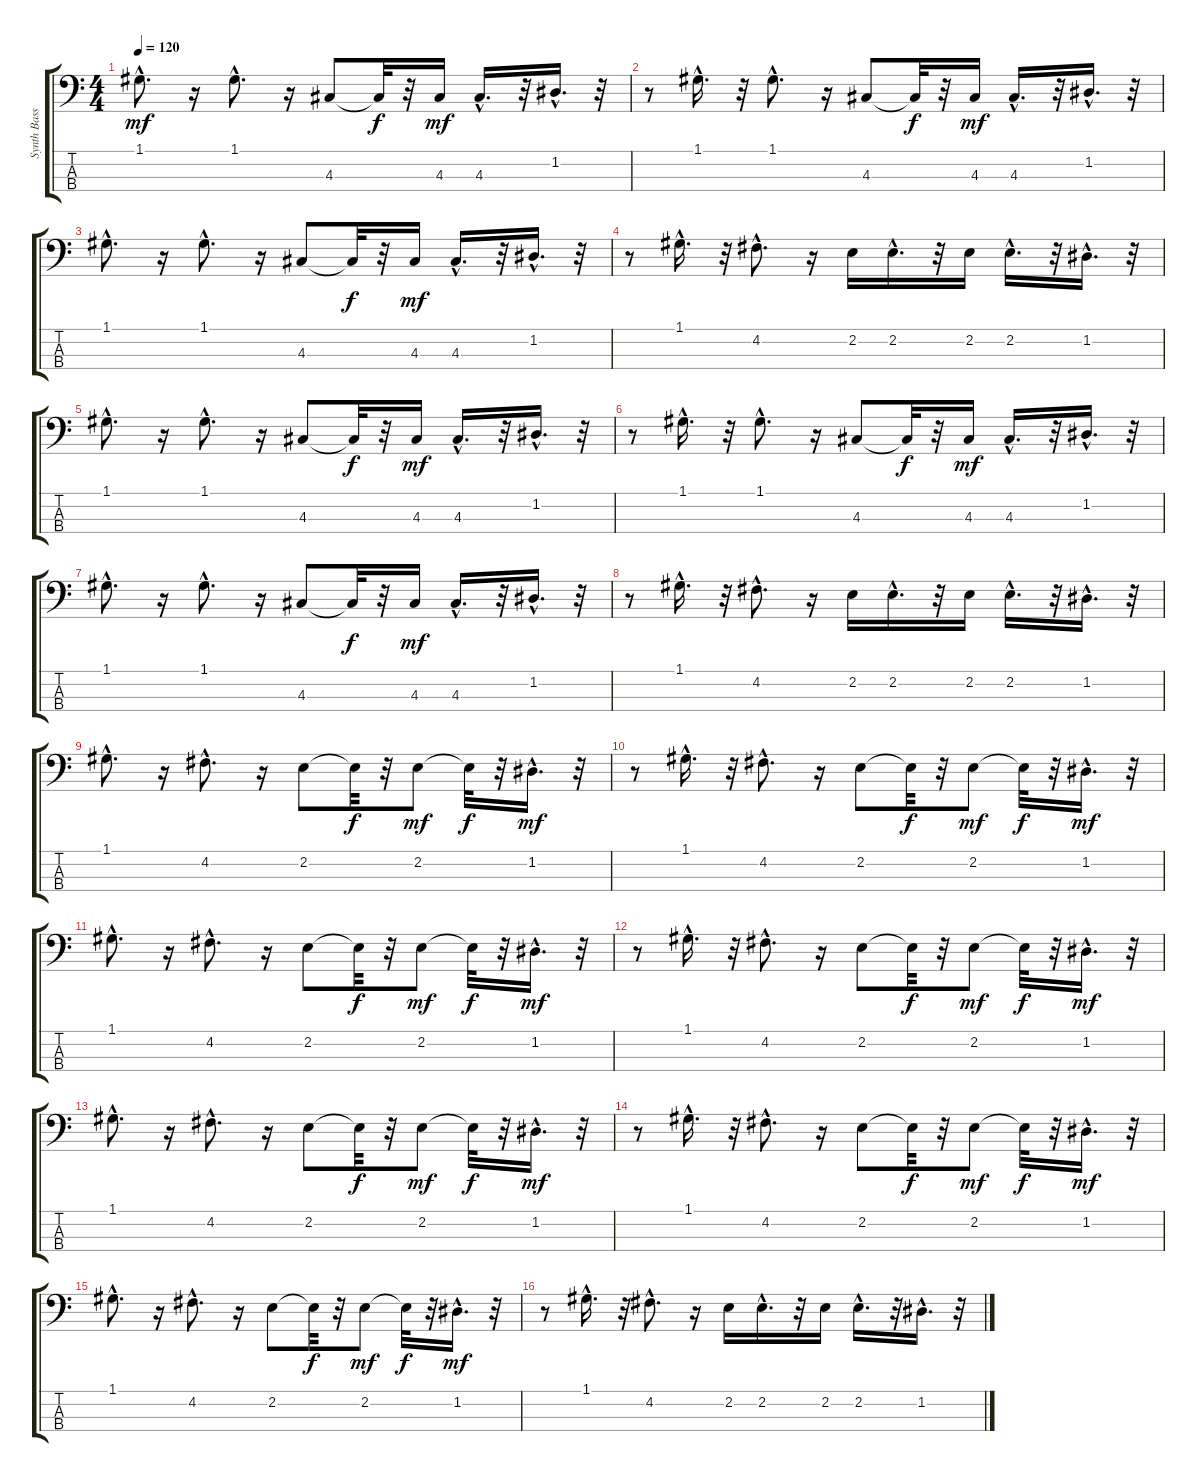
\track ("Synth Bass 2" "Synth Bass") {instrument synthbass2}
\staff {score tabs}
\tuning (G2 D2 A1 E1) {hide}
\ts (4 4)
\tempo 120
\clef f4
\ks c
1.1{hac}.8{d dy mf} r.16 1.1{hac}.8{d} r.16 4.3.8 4.3{t}.32{dy f} r.32 4.3.16{dy mf} 4.3{hac}.16{d} r.32 1.2{hac}.16{d} r.32 |
r.8 1.1{hac}.16{d} r.32 1.1{hac}.8{d} r.16 4.3.8 4.3{t}.32{dy f} r.32 4.3.16{dy mf} 4.3{hac}.16{d} r.32 1.2{hac}.16{d} r.32 |
1.1{hac}.8{d} r.16 1.1{hac}.8{d} r.16 4.3.8 4.3{t}.32{dy f} r.32 4.3.16{dy mf} 4.3{hac}.16{d} r.32 1.2{hac}.16{d} r.32 |
r.8 1.1{hac}.16{d} r.32 4.2{hac}.8{d} r.16 2.2.16 2.2{hac}.16{d} r.32 2.2.16 2.2{hac}.16{d} r.32 1.2{hac}.16{d} r.32 |
1.1{hac}.8{d} r.16 1.1{hac}.8{d} r.16 4.3.8 4.3{t}.32{dy f} r.32 4.3.16{dy mf} 4.3{hac}.16{d} r.32 1.2{hac}.16{d} r.32 |
r.8 1.1{hac}.16{d} r.32 1.1{hac}.8{d} r.16 4.3.8 4.3{t}.32{dy f} r.32 4.3.16{dy mf} 4.3{hac}.16{d} r.32 1.2{hac}.16{d} r.32 |
1.1{hac}.8{d} r.16 1.1{hac}.8{d} r.16 4.3.8 4.3{t}.32{dy f} r.32 4.3.16{dy mf} 4.3{hac}.16{d} r.32 1.2{hac}.16{d} r.32 |
r.8 1.1{hac}.16{d} r.32 4.2{hac}.8{d} r.16 2.2.16 2.2{hac}.16{d} r.32 2.2.16 2.2{hac}.16{d} r.32 1.2{hac}.16{d} r.32 |
1.1{hac}.8{d} r.16 4.2{hac}.8{d} r.16 2.2.8 2.2{t}.32{dy f} r.32 2.2.8{dy mf} 2.2{t}.32{dy f} r.32 1.2{hac}.16{d dy mf} r.32 |
r.8 1.1{hac}.16{d} r.32 4.2{hac}.8{d} r.16 2.2.8 2.2{t}.32{dy f} r.32 2.2.8{dy mf} 2.2{t}.32{dy f} r.32 1.2{hac}.16{d dy mf} r.32 |
1.1{hac}.8{d} r.16 4.2{hac}.8{d} r.16 2.2.8 2.2{t}.32{dy f} r.32 2.2.8{dy mf} 2.2{t}.32{dy f} r.32 1.2{hac}.16{d dy mf} r.32 |
r.8 1.1{hac}.16{d} r.32 4.2{hac}.8{d} r.16 2.2.8 2.2{t}.32{dy f} r.32 2.2.8{dy mf} 2.2{t}.32{dy f} r.32 1.2{hac}.16{d dy mf} r.32 |
1.1{hac}.8{d} r.16 4.2{hac}.8{d} r.16 2.2.8 2.2{t}.32{dy f} r.32 2.2.8{dy mf} 2.2{t}.32{dy f} r.32 1.2{hac}.16{d dy mf} r.32 |
r.8 1.1{hac}.16{d} r.32 4.2{hac}.8{d} r.16 2.2.8 2.2{t}.32{dy f} r.32 2.2.8{dy mf} 2.2{t}.32{dy f} r.32 1.2{hac}.16{d dy mf} r.32 |
1.1{hac}.8{d} r.16 4.2{hac}.8{d} r.16 2.2.8 2.2{t}.32{dy f} r.32 2.2.8{dy mf} 2.2{t}.32{dy f} r.32 1.2{hac}.16{d dy mf} r.32 |
r.8 1.1{hac}.16{d} r.32 4.2{hac}.8{d} r.16 2.2.16 2.2{hac}.16{d} r.32 2.2.16 2.2{hac}.16{d} r.32 1.2{hac}.16{d} r.32
